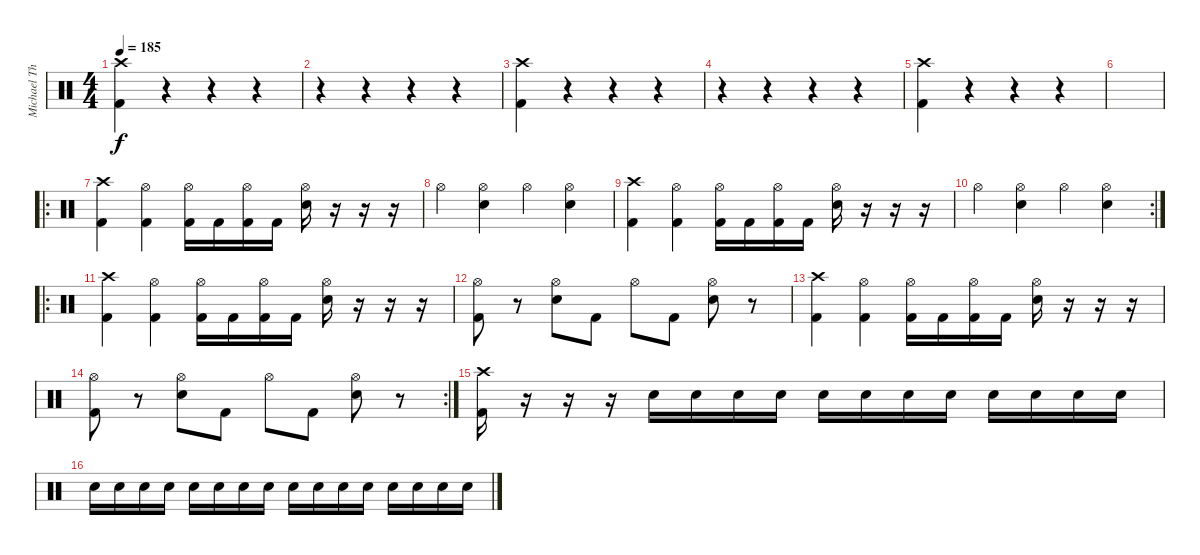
\track ("Michael Thomas" "Michael Th") {instrument percussion}
\staff {score}
\articulation defaults
\ts (4 4)
\tempo 185
\clef neutral
\ks c
("Kick (hit) 2" "Crash high (hit)").4{dy f} r.4 r.4 r.4 |
r.4 r.4 r.4 r.4 |
("Kick (hit) 2" "Crash high (hit)").4 r.4 r.4 r.4 |
r.4 r.4 r.4 r.4 |
("Kick (hit) 2" "Crash high (hit)").4 r.4 r.4 r.4 |
|
\ro
("Kick (hit) 2" "Crash high (hit)").4 ("Kick (hit) 2" "Hi-Hat (open)").4 ("Hi-Hat (open)" "Kick (hit) 2").16 "Kick (hit) 2".16 ("Hi-Hat (open)" "Kick (hit) 2").16 "Kick (hit) 2".16 ("Hi-Hat (open)" "Electric Snare (hit)").16 r.16 r.16 r.16 |
"Hi-Hat (open)".4 ("Hi-Hat (open)" "Electric Snare (hit)").4 "Hi-Hat (open)".4 ("Hi-Hat (open)" "Electric Snare (hit)").4 |
("Kick (hit) 2" "Crash high (hit)").4 ("Kick (hit) 2" "Hi-Hat (open)").4 ("Hi-Hat (open)" "Kick (hit) 2").16 "Kick (hit) 2".16 ("Hi-Hat (open)" "Kick (hit) 2").16 "Kick (hit) 2".16 ("Hi-Hat (open)" "Electric Snare (hit)").16 r.16 r.16 r.16 |
\rc 2 "Hi-Hat (open)".4
("Hi-Hat (open)" "Electric Snare (hit)").4 "Hi-Hat (open)".4 ("Hi-Hat (open)" "Electric Snare (hit)").4 |
\ro
("Kick (hit) 2" "Crash high (hit)").4 ("Kick (hit) 2" "Hi-Hat (open)").4 ("Hi-Hat (open)" "Kick (hit) 2").16 "Kick (hit) 2".16 ("Hi-Hat (open)" "Kick (hit) 2").16 "Kick (hit) 2".16 ("Hi-Hat (open)" "Electric Snare (hit)").16 r.16 r.16 r.16 |
("Hi-Hat (open)" "Kick (hit) 2").8 r.8 ("Hi-Hat (open)" "Electric Snare (hit)").8 "Kick (hit) 2".8 "Hi-Hat (open)".8 "Kick (hit) 2".8 ("Hi-Hat (open)" "Electric Snare (hit)").8 r.8 |
("Kick (hit) 2" "Crash high (hit)").4 ("Kick (hit) 2" "Hi-Hat (open)").4 ("Hi-Hat (open)" "Kick (hit) 2").16 "Kick (hit) 2".16 ("Hi-Hat (open)" "Kick (hit) 2").16 "Kick (hit) 2".16 ("Hi-Hat (open)" "Electric Snare (hit)").16 r.16 r.16 r.16 |
\rc 2
("Hi-Hat (open)" "Kick (hit) 2").8 r.8 ("Hi-Hat (open)" "Electric Snare (hit)").8 "Kick (hit) 2".8 "Hi-Hat (open)".8 "Kick (hit) 2".8 ("Hi-Hat (open)" "Electric Snare (hit)").8 r.8 |
("Crash high (hit)" "Kick (hit) 2").16 r.16 r.16 r.16 "Electric Snare (hit)".16 "Electric Snare (hit)".16 "Electric Snare (hit)".16 "Electric Snare (hit)".16 "Electric Snare (hit)".16 "Electric Snare (hit)".16 "Electric Snare (hit)".16 "Electric Snare (hit)".16 "Electric Snare (hit)".16 "Electric Snare (hit)".16 "Electric Snare (hit)".16 "Electric Snare (hit)".16 |
"Electric Snare (hit)".16 "Electric Snare (hit)".16 "Electric Snare (hit)".16 "Electric Snare (hit)".16 "Electric Snare (hit)".16 "Electric Snare (hit)".16 "Electric Snare (hit)".16 "Electric Snare (hit)".16 "Electric Snare (hit)".16 "Electric Snare (hit)".16 "Electric Snare (hit)".16 "Electric Snare (hit)".16 "Electric Snare (hit)".16 "Electric Snare (hit)".16 "Electric Snare (hit)".16 "Electric Snare (hit)".16
